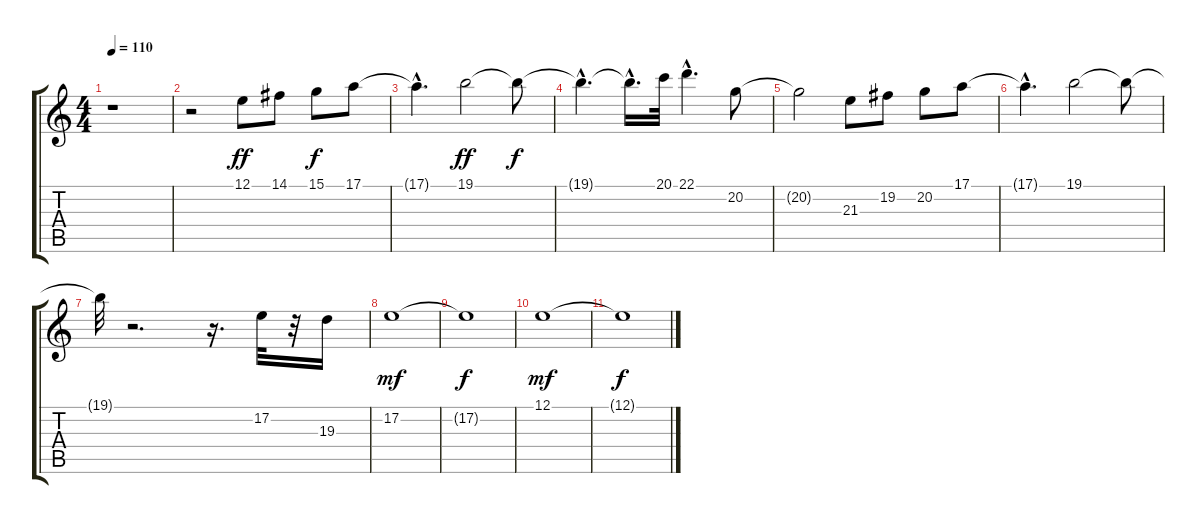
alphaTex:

\track "" {instrument panflute}
\staff {score tabs}
\tuning (E4 B3 G3 D3 A2 E2) {hide}
\ts (4 4)
\tempo 110
\clef g2
\ks c
r.1{dy f} |
r.2 12.1.8{dy ff} 14.1.8 15.1.8{dy f} 17.1.8 |
17.1{hac t}.4{d} 19.1.2{dy ff} 19.1{t}.8{dy f} |
19.1{hac t}.4{d} 19.1{hac t}.16{d} 20.1.32 22.1{hac}.4{d} 20.2.8 |
20.2{t}.2 21.3.8 19.2.8 20.2.8 17.1.8 |
17.1{hac t}.4{d} 19.1.2 19.1{t}.8 |
19.1{t}.32 r.2{d} r.16{d} 17.2.32 r.32 19.3.16 |
17.2.1{dy mf} |
17.2{t}.1{dy f} |
12.1.1{dy mf} |
12.1{t}.1{dy f}
